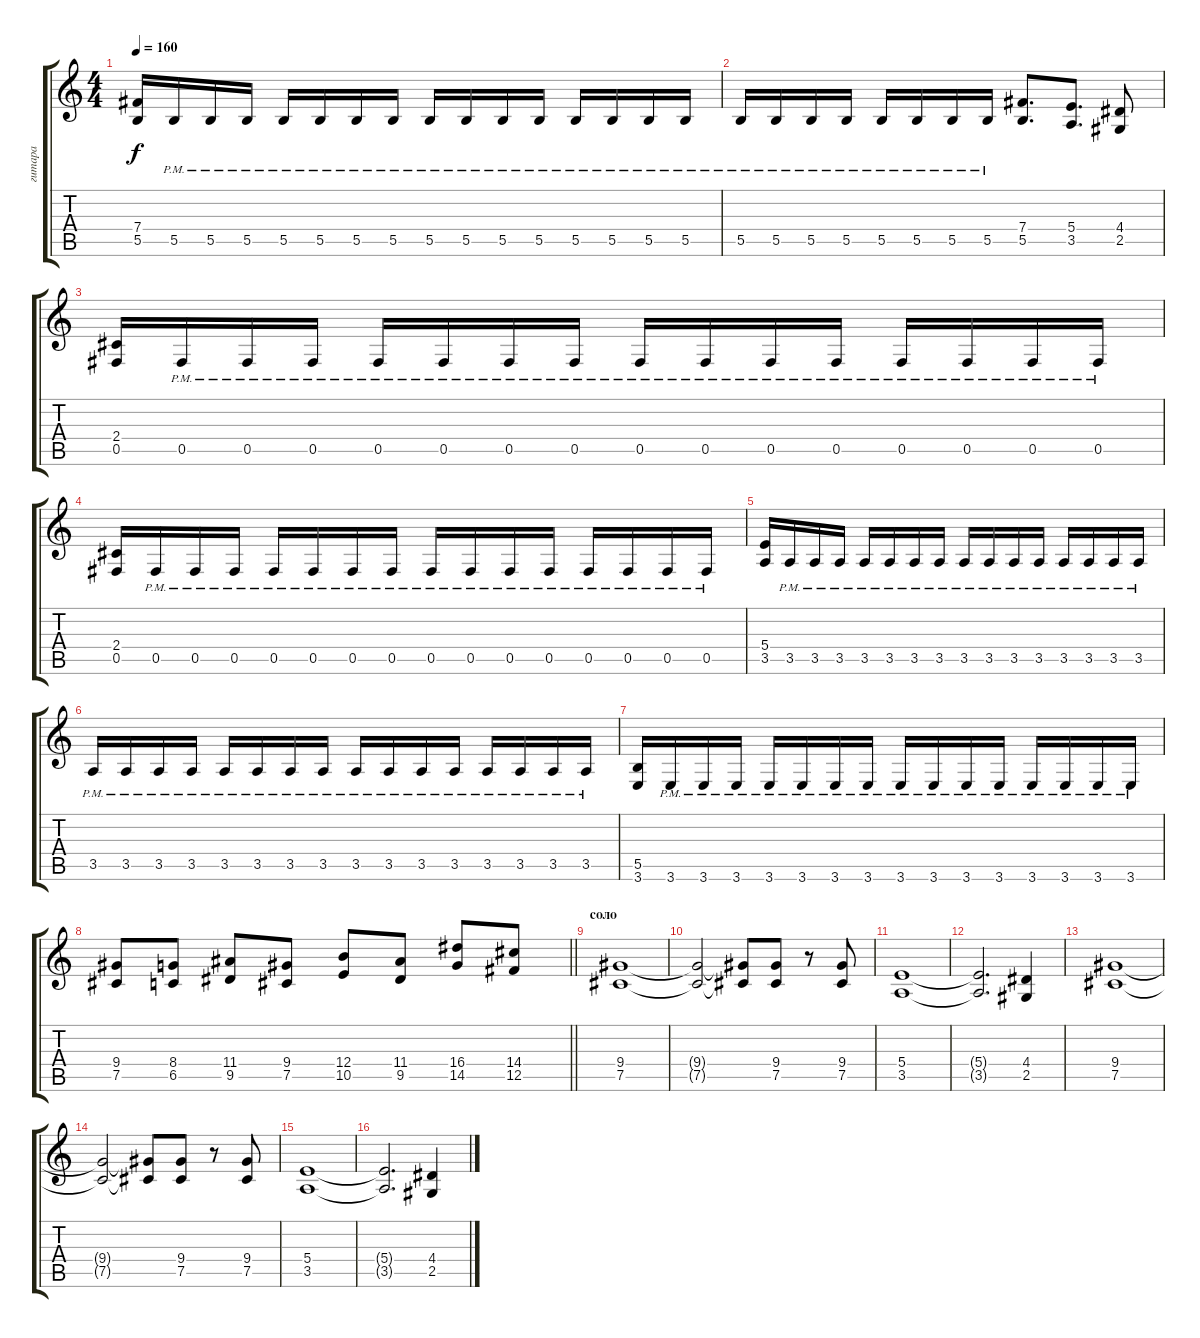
\track ("гитара" "гитара") {instrument overdrivenguitar}
\staff {score tabs}
\tuning (Db4 Ab3 E3 B2 Gb2 Db2) {hide}
\ts (4 4)
\tempo 160
\clef g2
\ks c
(7.4 5.5).16{dy f} 5.5{pm}.16 5.5{pm}.16 5.5{pm}.16 5.5{pm}.16 5.5{pm}.16 5.5{pm}.16 5.5{pm}.16 5.5{pm}.16 5.5{pm}.16 5.5{pm}.16 5.5{pm}.16 5.5{pm}.16 5.5{pm}.16 5.5{pm}.16 5.5{pm}.16 |
5.5{pm}.16 5.5{pm}.16 5.5{pm}.16 5.5{pm}.16 5.5{pm}.16 5.5{pm}.16 5.5{pm}.16 5.5{pm}.16 (7.4 5.5).8{d} (5.4 3.5).8{d} (4.4 2.5).8 |
(2.4 0.5).16 0.5{pm}.16 0.5{pm}.16 0.5{pm}.16 0.5{pm}.16 0.5{pm}.16 0.5{pm}.16 0.5{pm}.16 0.5{pm}.16 0.5{pm}.16 0.5{pm}.16 0.5{pm}.16 0.5{pm}.16 0.5{pm}.16 0.5{pm}.16 0.5{pm}.16 |
(2.4 0.5).16 0.5{pm}.16 0.5{pm}.16 0.5{pm}.16 0.5{pm}.16 0.5{pm}.16 0.5{pm}.16 0.5{pm}.16 0.5{pm}.16 0.5{pm}.16 0.5{pm}.16 0.5{pm}.16 0.5{pm}.16 0.5{pm}.16 0.5{pm}.16 0.5{pm}.16 |
(5.4 3.5).16 3.5{pm}.16 3.5{pm}.16 3.5{pm}.16 3.5{pm}.16 3.5{pm}.16 3.5{pm}.16 3.5{pm}.16 3.5{pm}.16 3.5{pm}.16 3.5{pm}.16 3.5{pm}.16 3.5{pm}.16 3.5{pm}.16 3.5{pm}.16 3.5{pm}.16 |
3.5{pm}.16 3.5{pm}.16 3.5{pm}.16 3.5{pm}.16 3.5{pm}.16 3.5{pm}.16 3.5{pm}.16 3.5{pm}.16 3.5{pm}.16 3.5{pm}.16 3.5{pm}.16 3.5{pm}.16 3.5{pm}.16 3.5{pm}.16 3.5{pm}.16 3.5{pm}.16 |
(5.5 3.6).16 3.6{pm}.16 3.6{pm}.16 3.6{pm}.16 3.6{pm}.16 3.6{pm}.16 3.6{pm}.16 3.6{pm}.16 3.6{pm}.16 3.6{pm}.16 3.6{pm}.16 3.6{pm}.16 3.6{pm}.16 3.6{pm}.16 3.6{pm}.16 3.6{pm}.16 |
\barLineRight lightlight
(9.4 7.5).8 (8.4 6.5).8 (11.4 9.5).8 (9.4 7.5).8 (12.4 10.5).8 (11.4 9.5).8 (16.4 14.5).8 (14.4 12.5).8 |
\section ("" "соло")
(9.4 7.5).1 |
(9.4{t} 7.5{t}).2 (9.4{t} 7.5{t}).8 (9.4 7.5).8 r.8 (9.4 7.5).8 |
(5.4 3.5).1 |
(5.4{t} 3.5{t}).2{d} (4.4 2.5).4 |
(9.4 7.5).1 |
(9.4{t} 7.5{t}).2 (9.4{t} 7.5{t}).8 (9.4 7.5).8 r.8 (9.4 7.5).8 |
(5.4 3.5).1 |
(5.4{t} 3.5{t}).2{d} (4.4 2.5).4
